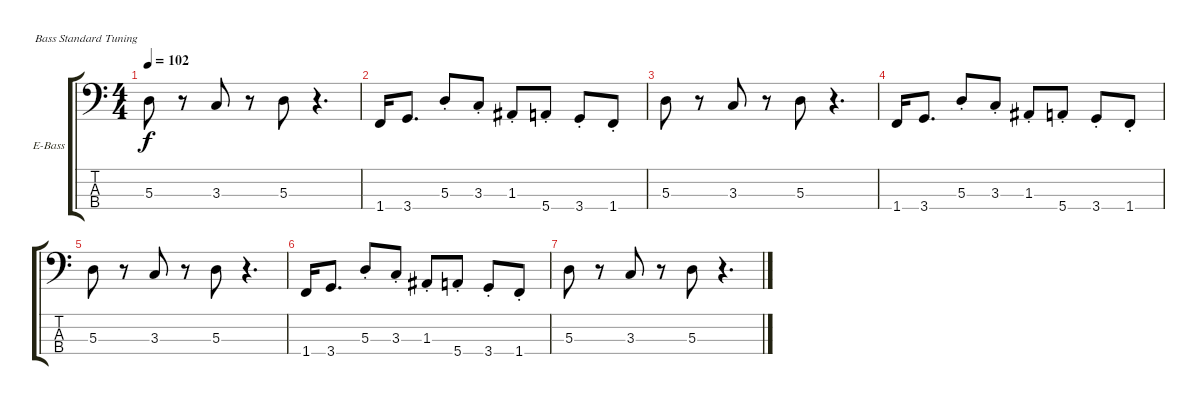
\defaultSystemsLayout 4
\bracketExtendMode groupsimilarinstruments
\firstSystemTrackNameOrientation horizontal
\otherSystemsTrackNameOrientation horizontal
\track ("А. Андреев" "E-Bass") {instrument electricbassfinger}
\staff {score tabs}
\tuning (G2 D2 A1 E1)
\ts (4 4)
\tempo 102
\clef f4
\ks c
5.3.8{dy f} r.8 3.3.8 r.8 5.3.8 r.4{d} |
1.4.16 3.4.8{d} 5.3{st}.8 3.3{st}.8 1.3{st}.8 5.4{st}.8 3.4{st}.8 1.4{st}.8 |
5.3.8 r.8 3.3.8 r.8 5.3.8 r.4{d} |
1.4.16 3.4.8{d} 5.3{st}.8 3.3{st}.8 1.3{st}.8 5.4{st}.8 3.4{st}.8 1.4{st}.8 |
5.3.8 r.8 3.3.8 r.8 5.3.8 r.4{d} |
1.4.16 3.4.8{d} 5.3{st}.8 3.3{st}.8 1.3{st}.8 5.4{st}.8 3.4{st}.8 1.4{st}.8 |
5.3.8 r.8 3.3.8 r.8 5.3.8 r.4{d}
